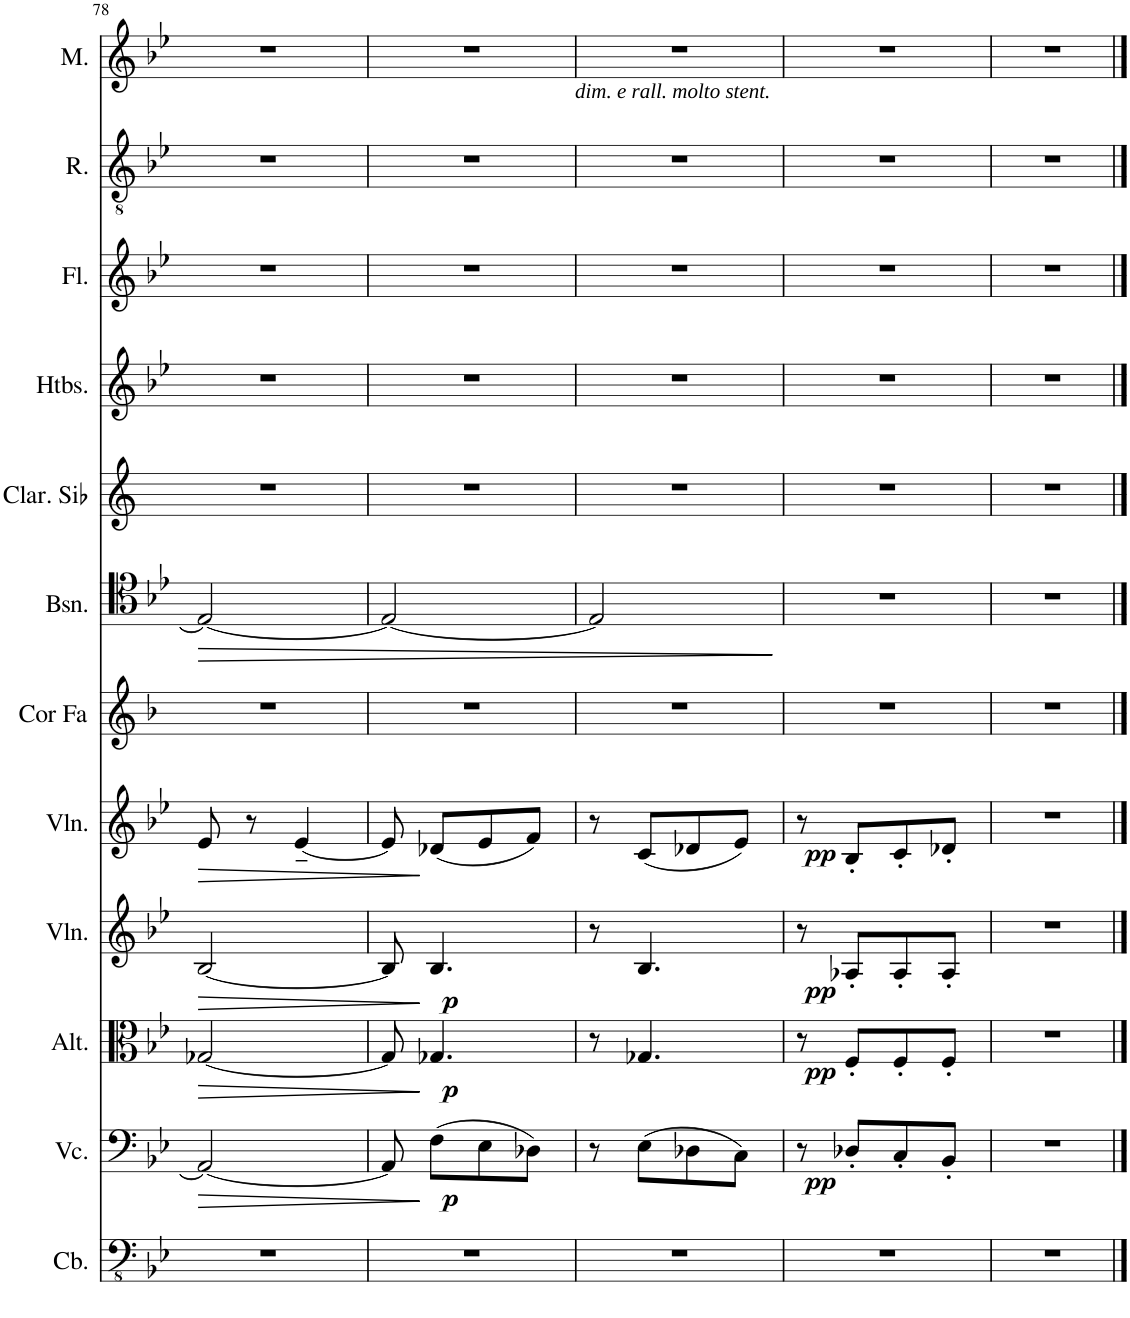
**kern	**kern	**dynam	**kern	**dynam	**kern	**dynam	**kern	**dynam	**kern	**kern	**dynam	**kern	**kern	**kern	**kern	**kern	**dynam
*part12	*part11	*part11	*part10	*part10	*part9	*part9	*part8	*part8	*part7	*part6	*part6	*part5	*part4	*part3	*part2	*part1	*part1
*staff12	*staff11	*staff11	*staff10	*staff10	*staff9	*staff9	*staff8	*staff8	*staff7	*staff6	*staff6	*staff5	*staff4	*staff3	*staff2	*staff1	*staff1
*I"Contrebasse	*I"Violoncelle	*	*I"Alto	*	*I"Violon	*	*I"Violon	*	*I"Cor en Fa	*I"Basson	*	*I"Clarinette en Sib	*I"Hautbois	*I"Flûte	*I"Rodolfo	*I"Mimi	*
*I'Cb.	*I'Vc.	*	*I'Alt.	*	*I'Vln.	*	*I'Vln.	*	*I'Cor Fa	*I'Bsn.	*	*I'Clar. Sib	*I'Htbs.	*I'Fl.	*I'R.	*I'M.	*
!!LO:PB:g=z
*clefFv4	*clefF4	*	*clefC3	*	*clefG2	*	*clefG2	*	*clefG2	*clefC4	*	*clefG2	*clefG2	*clefG2	*clefGv2	*clefG2	*
*Trd7c12	*	*	*	*	*	*	*	*	*Trd4c7	*	*	*Trd1c2	*	*	*	*	*
*k[b-e-]	*k[b-e-]	*	*k[b-e-]	*	*k[b-e-]	*	*k[b-e-]	*	*k[b-]	*k[b-e-]	*	*k[]	*k[b-e-]	*k[b-e-]	*k[b-e-]	*k[b-e-]	*
*M2/4	*M2/4	*	*M2/4	*	*M2/4	*	*M2/4	*	*M2/4	*M2/4	*	*M2/4	*M2/4	*M2/4	*M2/4	*M2/4	*
=78	=78	=78	=78	=78	=78	=78	=78	=78	=78	=78	=78	=78	=78	=78	=78	=78	=78
!	!	!LO:HP:b	!	!LO:HP:b	!	!LO:HP:b	!	!LO:HP:b	!	!	!LO:HP:b	!	!	!	!	!	!
2r	2AA-/_	>	[2G-X/	>	[2B-/	>	8e-/	>	2r	2E-/_	>	2r	2r	2r	2r	2r	.
.	.	.	.	.	.	.	8r	.	.	.	.	.	.	.	.	.	.
.	.	.	.	.	.	.	[4e-~/	.	.	.	.	.	.	.	.	.	.
=79	=79	=79	=79	=79	=79	=79	=79	=79	=79	=79	=79	=79	=79	=79	=79	=79	=79
2r	8AA-/]	.	8G-/]	.	8B-/]	.	8e-/]	.	2r	2E-/_	.	2r	2r	2r	2r	2r	.
!	!	!LO:DY:n=1:b	!	!LO:DY:n=1:b	!	!LO:DY:n=1:b	!	!	!	!	!	!	!	!	!	!	!
.	(8F\L	] p	4.G-X/	] p	4.B-/	] p	(8d-X/L	]	.	.	.	.	.	.	.	.	.
.	8E-\	.	.	.	.	.	8e-/	.	.	.	.	.	.	.	.	.	.
.	8D-X\J)	.	.	.	.	.	8f/J)	.	.	.	.	.	.	.	.	.	.
=80	=80	=80	=80	=80	=80	=80	=80	=80	=80	=80	=80	=80	=80	=80	=80	=80	=80
!	!	!	!	!	!	!	!	!	!	!	!	!	!	!	!	!	!LO:DY:b
2r	8r	.	8r	.	8r	.	8r	.	2r	2E-/]	.	2r	2r	2r	2r	2r	other-dynamics
.	(8E-\L	.	4.G-X/	.	4.B-/	.	(8c/L	.	.	.	.	.	.	.	.	.	.
.	8D-X\	.	.	.	.	.	8d-X/	.	.	.	.	.	.	.	.	.	.
.	8C\J)	.	.	.	.	.	8e-/J)	.	.	.	.	.	.	.	.	.	.
.	.	.	.	.	.	.	.	.	.	.	]	.	.	.	.	.	.
=81	=81	=81	=81	=81	=81	=81	=81	=81	=81	=81	=81	=81	=81	=81	=81	=81	=81
!	!	!LO:DY:b	!	!LO:DY:b	!	!LO:DY:b	!	!LO:DY:b	!	!	!	!	!	!	!	!	!
2r	8r	pp	8r	pp	8r	pp	8r	pp	2r	2r	.	2r	2r	2r	2r	2r	.
.	8D-X'/L	.	8F'/L	.	8A-X'/L	.	8B-'/L	.	.	.	.	.	.	.	.	.	.
.	8C'/	.	8F'/	.	8A-'/	.	8c'/	.	.	.	.	.	.	.	.	.	.
.	8BB-'/J	.	8F'/J	.	8A-'/J	.	8d-X'/J	.	.	.	.	.	.	.	.	.	.
=82	=82	=82	=82	=82	=82	=82	=82	=82	=82	=82	=82	=82	=82	=82	=82	=82	=82
2r	2r	.	2r	.	2r	.	2r	.	2r	2r	.	2r	2r	2r	2r	2r	.
==	==	==	==	==	==	==	==	==	==	==	==	==	==	==	==	==	==
*-	*-	*-	*-	*-	*-	*-	*-	*-	*-	*-	*-	*-	*-	*-	*-	*-	*-
